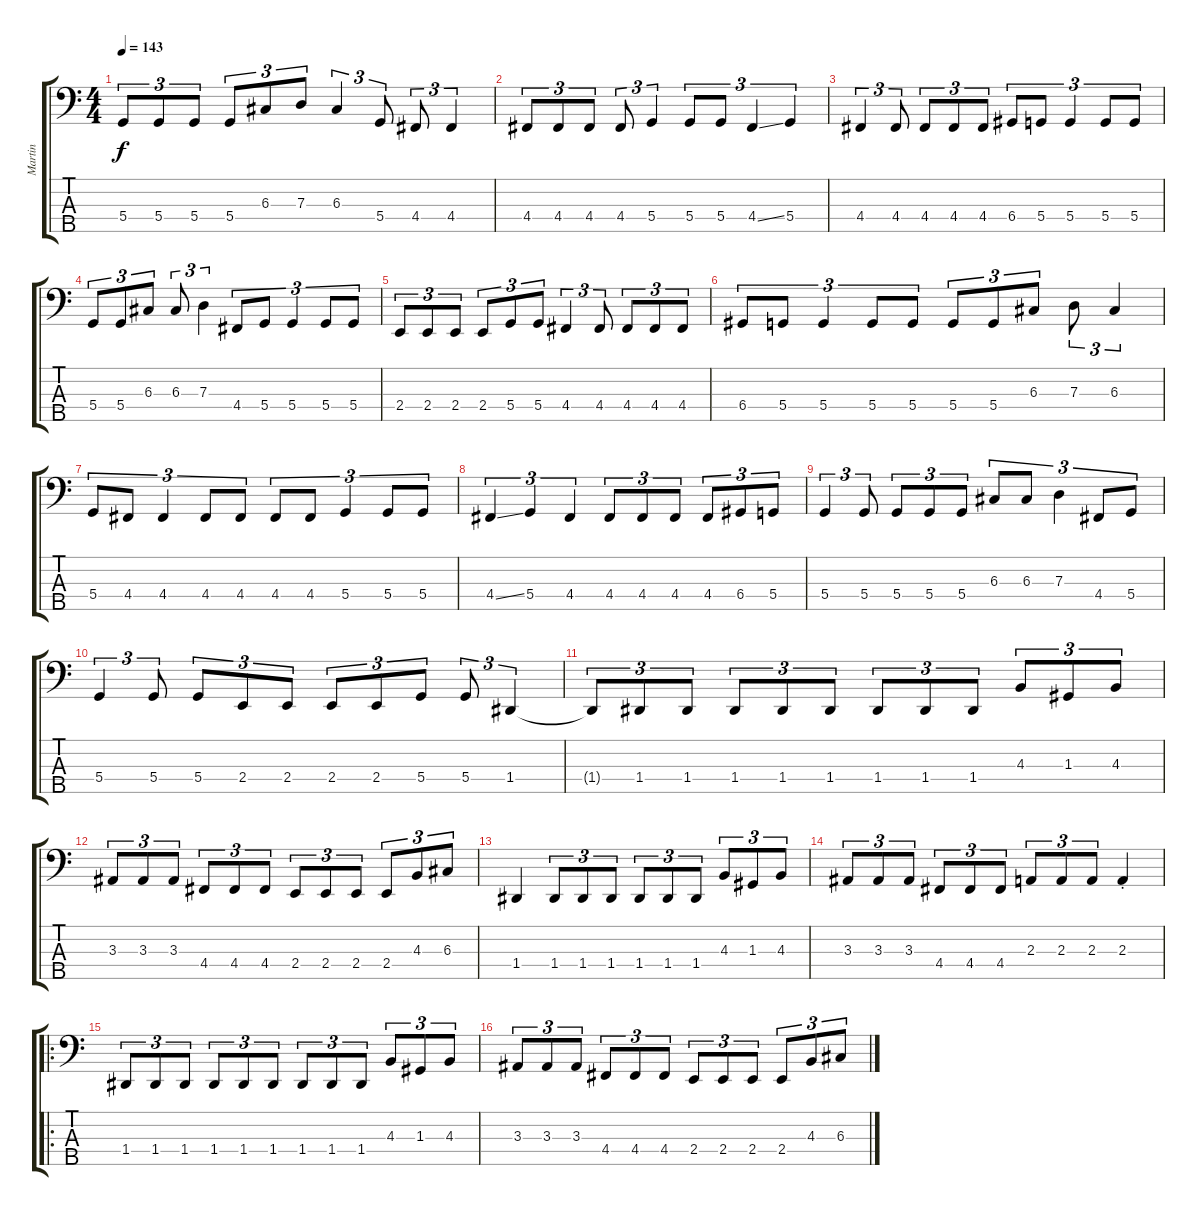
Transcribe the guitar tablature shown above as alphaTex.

\track ("Martin" "Martin") {instrument electricbassfinger}
\staff {score tabs}
\tuning (F2 C2 G1 D1 A0) {hide}
\ts (4 4)
\tempo 143
\clef f4
\ks c
5.4.8{tu (3 2) dy f} 5.4.8{tu (3 2)} 5.4.8{tu (3 2)} 5.4.8{tu (3 2)} 6.3.8{tu (3 2)} 7.3.8{tu (3 2)} 6.3.4{tu (3 2)} 5.4.8{tu (3 2)} 4.4.8{tu (3 2)} 4.4.4{tu (3 2)} |
4.4.8{tu (3 2)} 4.4.8{tu (3 2)} 4.4.8{tu (3 2)} 4.4.8{tu (3 2)} 5.4.4{tu (3 2)} 5.4.8{tu (3 2)} 5.4.8{tu (3 2)} 4.4{ss}.4{tu (3 2)} 5.4.4{tu (3 2)} |
4.4.4{tu (3 2)} 4.4.8{tu (3 2)} 4.4.8{tu (3 2)} 4.4.8{tu (3 2)} 4.4.8{tu (3 2)} 6.4.8{tu (3 2)} 5.4.8{tu (3 2)} 5.4.4{tu (3 2)} 5.4.8{tu (3 2)} 5.4.8{tu (3 2)} |
5.4.8{tu (3 2)} 5.4.8{tu (3 2)} 6.3.8{tu (3 2)} 6.3.8{tu (3 2)} 7.3.4{tu (3 2)} 4.4.8{tu (3 2)} 5.4.8{tu (3 2)} 5.4.4{tu (3 2)} 5.4.8{tu (3 2)} 5.4.8{tu (3 2)} |
2.4.8{tu (3 2)} 2.4.8{tu (3 2)} 2.4.8{tu (3 2)} 2.4.8{tu (3 2)} 5.4.8{tu (3 2)} 5.4.8{tu (3 2)} 4.4.4{tu (3 2)} 4.4.8{tu (3 2)} 4.4.8{tu (3 2)} 4.4.8{tu (3 2)} 4.4.8{tu (3 2)} |
6.4.8{tu (3 2)} 5.4.8{tu (3 2)} 5.4.4{tu (3 2)} 5.4.8{tu (3 2)} 5.4.8{tu (3 2)} 5.4.8{tu (3 2)} 5.4.8{tu (3 2)} 6.3.8{tu (3 2)} 7.3.8{tu (3 2)} 6.3.4{tu (3 2)} |
5.4.8{tu (3 2)} 4.4.8{tu (3 2)} 4.4.4{tu (3 2)} 4.4.8{tu (3 2)} 4.4.8{tu (3 2)} 4.4.8{tu (3 2)} 4.4.8{tu (3 2)} 5.4.4{tu (3 2)} 5.4.8{tu (3 2)} 5.4.8{tu (3 2)} |
4.4{ss}.4{tu (3 2)} 5.4.4{tu (3 2)} 4.4.4{tu (3 2)} 4.4.8{tu (3 2)} 4.4.8{tu (3 2)} 4.4.8{tu (3 2)} 4.4.8{tu (3 2)} 6.4.8{tu (3 2)} 5.4.8{tu (3 2)} |
5.4.4{tu (3 2)} 5.4.8{tu (3 2)} 5.4.8{tu (3 2)} 5.4.8{tu (3 2)} 5.4.8{tu (3 2)} 6.3.8{tu (3 2)} 6.3.8{tu (3 2)} 7.3.4{tu (3 2)} 4.4.8{tu (3 2)} 5.4.8{tu (3 2)} |
5.4.4{tu (3 2)} 5.4.8{tu (3 2)} 5.4.8{tu (3 2)} 2.4.8{tu (3 2)} 2.4.8{tu (3 2)} 2.4.8{tu (3 2)} 2.4.8{tu (3 2)} 5.4.8{tu (3 2)} 5.4.8{tu (3 2)} 1.4.4{tu (3 2)} |
1.4{t}.8{tu (3 2)} 1.4.8{tu (3 2)} 1.4.8{tu (3 2)} 1.4.8{tu (3 2)} 1.4.8{tu (3 2)} 1.4.8{tu (3 2)} 1.4.8{tu (3 2)} 1.4.8{tu (3 2)} 1.4.8{tu (3 2)} 4.3.8{tu (3 2)} 1.3.8{tu (3 2)} 4.3.8{tu (3 2)} |
3.3.8{tu (3 2)} 3.3.8{tu (3 2)} 3.3.8{tu (3 2)} 4.4.8{tu (3 2)} 4.4.8{tu (3 2)} 4.4.8{tu (3 2)} 2.4.8{tu (3 2)} 2.4.8{tu (3 2)} 2.4.8{tu (3 2)} 2.4.8{tu (3 2)} 4.3.8{tu (3 2)} 6.3.8{tu (3 2)} |
1.4.4 1.4.8{tu (3 2)} 1.4.8{tu (3 2)} 1.4.8{tu (3 2)} 1.4.8{tu (3 2)} 1.4.8{tu (3 2)} 1.4.8{tu (3 2)} 4.3.8{tu (3 2)} 1.3.8{tu (3 2)} 4.3.8{tu (3 2)} |
3.3.8{tu (3 2)} 3.3.8{tu (3 2)} 3.3.8{tu (3 2)} 4.4.8{tu (3 2)} 4.4.8{tu (3 2)} 4.4.8{tu (3 2)} 2.3.8{tu (3 2)} 2.3.8{tu (3 2)} 2.3.8{tu (3 2)} 2.3{st}.4 |
\ro
1.4.8{tu (3 2)} 1.4.8{tu (3 2)} 1.4.8{tu (3 2)} 1.4.8{tu (3 2)} 1.4.8{tu (3 2)} 1.4.8{tu (3 2)} 1.4.8{tu (3 2)} 1.4.8{tu (3 2)} 1.4.8{tu (3 2)} 4.3.8{tu (3 2)} 1.3.8{tu (3 2)} 4.3.8{tu (3 2)} |
3.3.8{tu (3 2)} 3.3.8{tu (3 2)} 3.3.8{tu (3 2)} 4.4.8{tu (3 2)} 4.4.8{tu (3 2)} 4.4.8{tu (3 2)} 2.4.8{tu (3 2)} 2.4.8{tu (3 2)} 2.4.8{tu (3 2)} 2.4.8{tu (3 2)} 4.3.8{tu (3 2)} 6.3.8{tu (3 2)}
